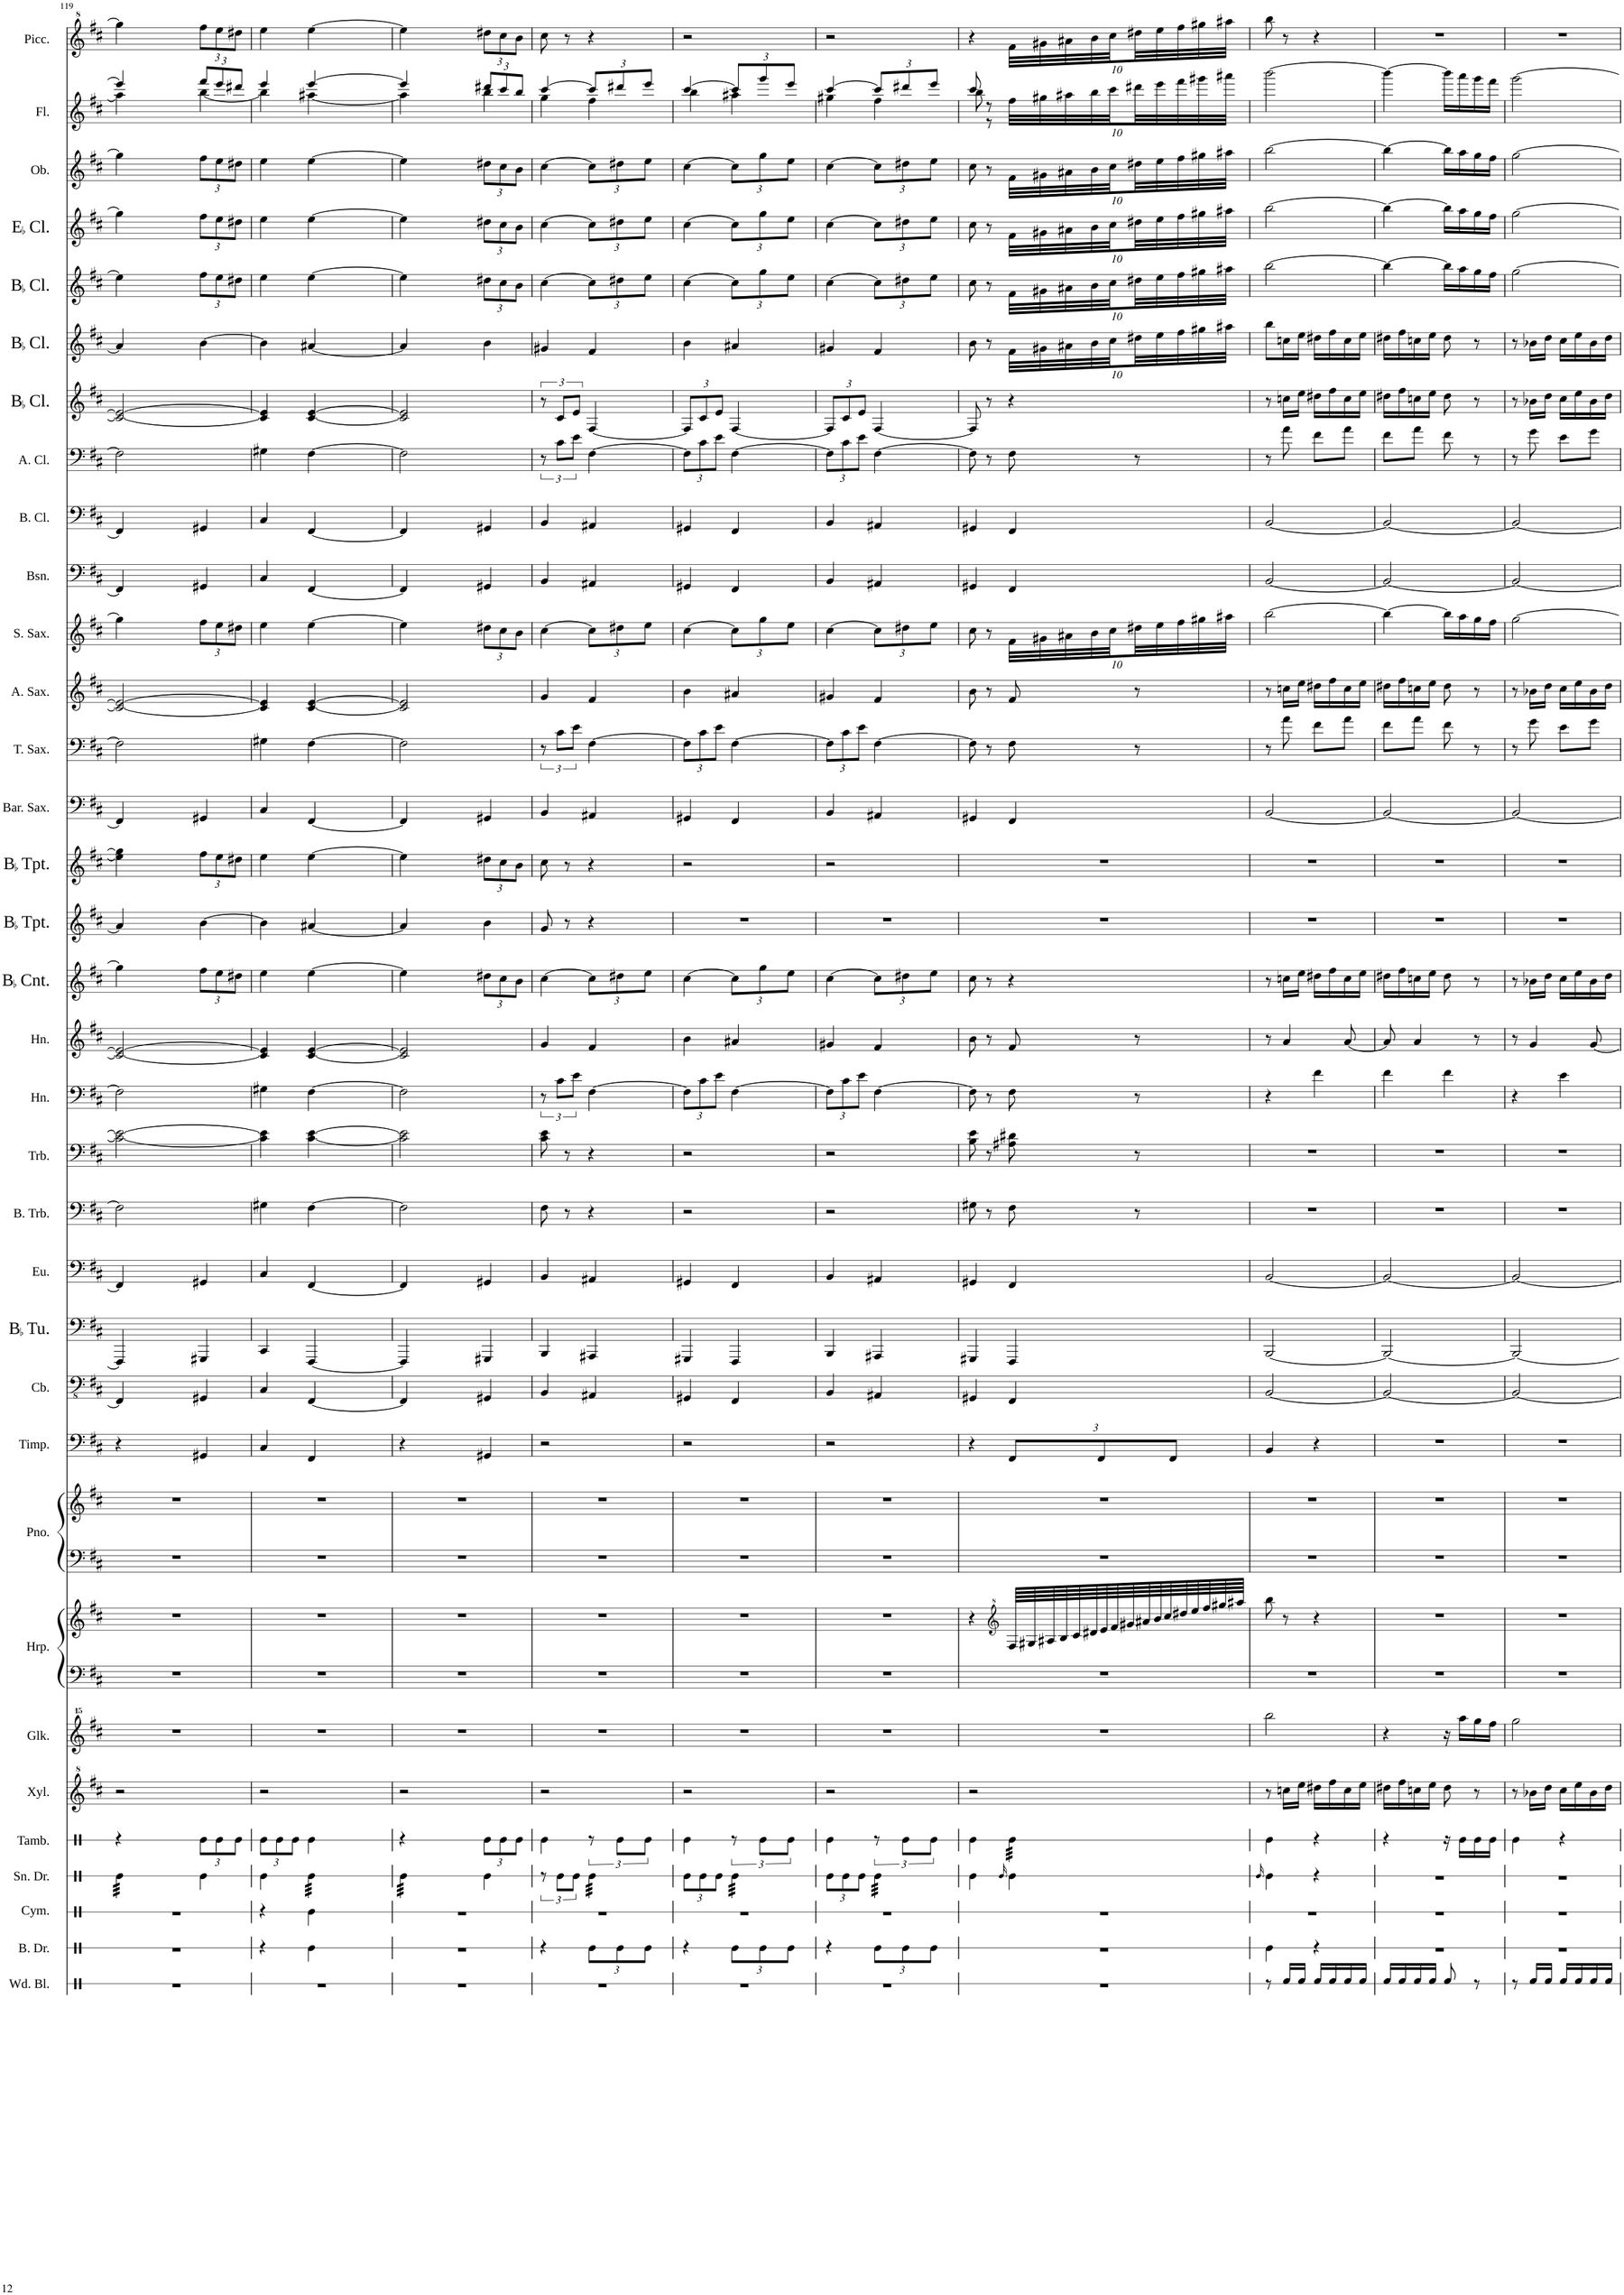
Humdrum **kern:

**kern	**kern	**kern	**kern	**kern	**kern	**kern	**kern	**kern	**kern	**kern	**kern	**kern	**kern	**kern	**kern	**kern	**kern	**kern	**kern	**kern	**kern	**kern	**kern	**kern	**kern	**kern	**kern	**kern	**kern	**kern	**kern	**kern	**kern	**kern	**kern
*part34	*part33	*part32	*part31	*part30	*part29	*part28	*part27	*part27	*part26	*part26	*part25	*part24	*part23	*part22	*part21	*part20	*part19	*part18	*part17	*part16	*part15	*part14	*part13	*part12	*part11	*part10	*part9	*part8	*part7	*part6	*part5	*part4	*part3	*part2	*part1
*staff36	*staff35	*staff34	*staff33	*staff32	*staff31	*staff30	*staff29	*staff28	*staff27	*staff26	*staff25	*staff24	*staff23	*staff22	*staff21	*staff20	*staff19	*staff18	*staff17	*staff16	*staff15	*staff14	*staff13	*staff12	*staff11	*staff10	*staff9	*staff8	*staff7	*staff6	*staff5	*staff4	*staff3	*staff2	*staff1
*I"Wood Blocks	*I"Bass Drum	*I"Cymbal	*I"Snare Drum	*I"Tambourine	*I"Xylophone	*I"Glockenspiel	*I"Harp	*	*I"Piano	*	*I"Timpani	*I"Double Bass	*I"BaccidentalFlat Tuba	*I"Euphonium	*I"Bass Trombone	*I"Trombone	*I"Horn	*I"Horn	*I"BaccidentalFlat Cornet	*I"BaccidentalFlat Trumpet	*I"BaccidentalFlat Trumpet	*I"Baritone Saxophone	*I"Tenor Saxophone	*I"Alto Saxophone	*I"Soprano Saxophone	*I"Bassoon	*I"Bass Clarinet	*I"Alto Clarinet	*I"BaccidentalFlat Clarinet	*I"BaccidentalFlat Clarinet	*I"BaccidentalFlat Clarinet	*I"EaccidentalFlat Clarinet	*I"Oboe	*I"Flute	*I"Piccolo
*I'Wd. Bl.	*I'B. Dr.	*I'Cym.	*I'Sn. Dr.	*I'Tamb.	*I'Xyl.	*I'Glk.	*I'Hrp.	*	*I'Pno.	*	*I'Timp.	*	*I'BaccidentalFlat Tu.	*I'Eu.	*I'B. Trb.	*I'Trb.	*I'Hn.	*I'Hn.	*I'BaccidentalFlat Cnt.	*I'BaccidentalFlat Tpt.	*I'BaccidentalFlat Tpt.	*I'Bar. Sax.	*I'T. Sax.	*I'A. Sax.	*I'S. Sax.	*I'Bsn.	*I'B. Cl.	*I'A. Cl.	*I'BaccidentalFlat Cl.	*I'BaccidentalFlat Cl.	*I'BaccidentalFlat Cl.	*I'EaccidentalFlat Cl.	*I'Ob.	*I'Fl.	*I'Picc.
!!LO:PB:g=z
*clefX	*clefX	*clefX	*clefX	*clefX	*clefG^2	*clefG^^2	*clefF4	*clefG2	*clefF4	*clefG2	*clefF4	*clefFv4	*clefF4	*clefF4	*clefF4	*clefF4	*clefF4	*clefG2	*clefG2	*clefG2	*clefG2	*clefF4	*clefF4	*clefG2	*clefG2	*clefF4	*clefF4	*clefF4	*clefG2	*clefG2	*clefG2	*clefG2	*clefG2	*clefG2	*clefG^2
*	*	*	*	*	*	*	*	*	*	*	*	*Trd7c12	*	*	*	*	*Trd4c7	*Trd4c7	*Trd1c2	*Trd1c2	*Trd1c2	*	*Trd8c14	*Trd5c9	*Trd5c9	*	*Trd8c14	*Trd1c2	*Trd1c2	*Trd1c2	*Trd1c2	*Trd-2c-3	*	*	*Trd-7c-12
*k[]	*k[]	*k[]	*k[]	*k[]	*k[f#c#]	*k[f#c#]	*k[f#c#]	*k[f#c#]	*k[f#c#]	*k[f#c#]	*k[f#c#]	*k[f#c#]	*k[f#c#]	*k[f#c#]	*k[f#c#]	*k[f#c#]	*k[f#c#]	*k[f#c#]	*k[f#c#]	*k[f#c#]	*k[f#c#]	*k[f#c#]	*k[f#c#]	*k[f#c#]	*k[f#c#]	*k[f#c#]	*k[f#c#]	*k[f#c#]	*k[f#c#]	*k[f#c#]	*k[f#c#]	*k[f#c#]	*k[f#c#]	*k[f#c#]	*k[f#c#]
*M2/4	*M2/4	*M2/4	*M2/4	*M2/4	*M2/4	*M2/4	*M2/4	*M2/4	*M2/4	*M2/4	*M2/4	*M2/4	*M2/4	*M2/4	*M2/4	*M2/4	*M2/4	*M2/4	*M2/4	*M2/4	*M2/4	*M2/4	*M2/4	*M2/4	*M2/4	*M2/4	*M2/4	*M2/4	*M2/4	*M2/4	*M2/4	*M2/4	*M2/4	*M2/4	*M2/4
=119	=119	=119	=119	=119	=119	=119	=119	=119	=119	=119	=119	=119	=119	=119	=119	=119	=119	=119	=119	=119	=119	=119	=119	=119	=119	=119	=119	=119	=119	=119	=119	=119	=119	=119	=119
*	*	*	*^	*	*	*	*	*	*	*	*	*	*	*	*	*	*	*	*	*	*	*	*	*	*	*	*	*	*	*	*	*	*	*	*
*	*	*	*	*Xbrackettup	*	*	*	*	*	*	*	*	*	*	*	*	*	*	*	*	*	*	*	*	*	*	*	*	*	*	*	*	*	*	*	*
*	*	*	*	*	*	*	*	*	*	*	*	*	*	*	*	*	*	*	*	*	*	*	*	*	*	*	*	*	*	*	*	*	*	*	*^	*
*	*	*	*tremolo	*	*	*	*	*	*	*	*	*	*	*	*	*	*	*	*	*	*	*	*	*	*	*	*	*	*	*	*	*	*	*	*	*	*
2r	2r	2r	32Re\LLL	24ReLL	4r	2r	2r	2r	2r	2r	2r	4r	4FFF#/]	4FFF#/]	4FF#/]	2F#\]	2c#\_ 2e\_	2F#\]	2c#/_ 2e/_	4gg#\]	4a#/]	4ee\] 4gg#\]	4FF#/]	2F#\]	2c#/_ 2e/_	4gg#\]	4FF#/]	4FF#/]	2F#\]	2c#/_ 2e/_	4a#/]	4ee\]	4gg#\]	4gg#\]	4eee/]	4aa#\]	4ggg#\]
.	.	.	32Re\	.	.	.	.	.	.	.	.	.	.	.	.	.	.	.	.	.	.	.	.	.	.	.	.	.	.	.	.	.	.	.	.	.	.
.	.	.	.	24Re	.	.	.	.	.	.	.	.	.	.	.	.	.	.	.	.	.	.	.	.	.	.	.	.	.	.	.	.	.	.	.	.	.
.	.	.	32Re\	.	.	.	.	.	.	.	.	.	.	.	.	.	.	.	.	.	.	.	.	.	.	.	.	.	.	.	.	.	.	.	.	.	.
.	.	.	.	24Re	.	.	.	.	.	.	.	.	.	.	.	.	.	.	.	.	.	.	.	.	.	.	.	.	.	.	.	.	.	.	.	.	.
.	.	.	32Re\	.	.	.	.	.	.	.	.	.	.	.	.	.	.	.	.	.	.	.	.	.	.	.	.	.	.	.	.	.	.	.	.	.	.
.	.	.	32Re\	24Re	.	.	.	.	.	.	.	.	.	.	.	.	.	.	.	.	.	.	.	.	.	.	.	.	.	.	.	.	.	.	.	.	.
.	.	.	32Re\	.	.	.	.	.	.	.	.	.	.	.	.	.	.	.	.	.	.	.	.	.	.	.	.	.	.	.	.	.	.	.	.	.	.
.	.	.	.	24Re	.	.	.	.	.	.	.	.	.	.	.	.	.	.	.	.	.	.	.	.	.	.	.	.	.	.	.	.	.	.	.	.	.
.	.	.	32Re\	.	.	.	.	.	.	.	.	.	.	.	.	.	.	.	.	.	.	.	.	.	.	.	.	.	.	.	.	.	.	.	.	.	.
.	.	.	.	24ReJJ	.	.	.	.	.	.	.	.	.	.	.	.	.	.	.	.	.	.	.	.	.	.	.	.	.	.	.	.	.	.	.	.	.
.	.	.	32Re\JJJ	.	.	.	.	.	.	.	.	.	.	.	.	.	.	.	.	.	.	.	.	.	.	.	.	.	.	.	.	.	.	.	.	.	.
*	*	*	*Xtremolo	*	*	*	*	*	*	*	*	*	*	*	*	*	*	*	*	*	*	*	*	*	*	*	*	*	*	*	*	*	*	*	*	*	*
*	*	*	*	*	*Xbrackettup	*	*	*	*	*	*	*	*	*	*	*	*	*	*	*Xbrackettup	*	*Xbrackettup	*	*	*	*Xbrackettup	*	*	*	*	*	*Xbrackettup	*Xbrackettup	*Xbrackettup	*Xbrackettup	*	*Xbrackettup
.	.	.	4Re\	4ryy	12Re\L	.	.	.	.	.	.	4GG#X/	4GGG#X/	4GGG#X/	4GG#X/	.	.	.	.	12ff#\L	[4b\	12ff#\L	4GG#X/	.	.	12ff#\L	4GG#X/	4GG#X/	.	.	[4b\	12ff#\L	12ff#\L	12ff#\L	12fff#/L	[4bb\	12fff#\L
.	.	.	.	.	12Re\	.	.	.	.	.	.	.	.	.	.	.	.	.	.	12ee\	.	12ee\	.	.	.	12ee\	.	.	.	.	.	12ee\	12ee\	12ee\	12eee/	.	12eee\
.	.	.	.	.	12Re\J	.	.	.	.	.	.	.	.	.	.	.	.	.	.	12dd#X\J	.	12dd#X\J	.	.	.	12dd#X\J	.	.	.	.	.	12dd#X\J	12dd#X\J	12dd#X\J	12ddd#X/J	.	12ddd#X\J
=120	=120	=120	=120	=120	=120	=120	=120	=120	=120	=120	=120	=120	=120	=120	=120	=120	=120	=120	=120	=120	=120	=120	=120	=120	=120	=120	=120	=120	=120	=120	=120	=120	=120	=120	=120	=120	=120
2r	4r	4r	4Re\	4ryy	12Re\L	2r	2r	2r	2r	2r	2r	4C#/	4CC#/	4CC#/	4C#/	4G#X\	4c#\] 4e\]	4G#X\	4c#/] 4e/]	4ee\	4b\]	4ee\	4C#/	4G#X\	4c#/] 4e/]	4ee\	4C#/	4C#/	4G#X\	4c#/] 4e/]	4b\]	4ee\	4ee\	4ee\	4eee/	4bb\]	4eee\
.	.	.	.	.	12Re\	.	.	.	.	.	.	.	.	.	.	.	.	.	.	.	.	.	.	.	.	.	.	.	.	.	.	.	.	.	.	.	.
.	.	.	.	.	12Re\J	.	.	.	.	.	.	.	.	.	.	.	.	.	.	.	.	.	.	.	.	.	.	.	.	.	.	.	.	.	.	.	.
*	*	*	*tremolo	*	*	*	*	*	*	*	*	*	*	*	*	*	*	*	*	*	*	*	*	*	*	*	*	*	*	*	*	*	*	*	*	*	*
.	4Re\	4Re\	32Re\LLL	24ReLL	4Re\	.	.	.	.	.	.	4FF#/	[4FFF#/	[4FFF#/	[4FF#/	[4F#\	[4c#\ [4e\	[4F#\	[4c#/ [4e/	[4ee\	[4a#X/	[4ee\	[4FF#/	[4F#\	[4c#/ [4e/	[4ee\	[4FF#/	[4FF#/	[4F#\	[4c#/ [4e/	[4a#X/	[4ee\	[4ee\	[4ee\	[4eee/	[4aa#X\	[4eee\
.	.	.	32Re\	.	.	.	.	.	.	.	.	.	.	.	.	.	.	.	.	.	.	.	.	.	.	.	.	.	.	.	.	.	.	.	.	.	.
.	.	.	.	24Re	.	.	.	.	.	.	.	.	.	.	.	.	.	.	.	.	.	.	.	.	.	.	.	.	.	.	.	.	.	.	.	.	.
.	.	.	32Re\	.	.	.	.	.	.	.	.	.	.	.	.	.	.	.	.	.	.	.	.	.	.	.	.	.	.	.	.	.	.	.	.	.	.
.	.	.	.	24Re	.	.	.	.	.	.	.	.	.	.	.	.	.	.	.	.	.	.	.	.	.	.	.	.	.	.	.	.	.	.	.	.	.
.	.	.	32Re\	.	.	.	.	.	.	.	.	.	.	.	.	.	.	.	.	.	.	.	.	.	.	.	.	.	.	.	.	.	.	.	.	.	.
.	.	.	32Re\	24Re	.	.	.	.	.	.	.	.	.	.	.	.	.	.	.	.	.	.	.	.	.	.	.	.	.	.	.	.	.	.	.	.	.
.	.	.	32Re\	.	.	.	.	.	.	.	.	.	.	.	.	.	.	.	.	.	.	.	.	.	.	.	.	.	.	.	.	.	.	.	.	.	.
.	.	.	.	24Re	.	.	.	.	.	.	.	.	.	.	.	.	.	.	.	.	.	.	.	.	.	.	.	.	.	.	.	.	.	.	.	.	.
.	.	.	32Re\	.	.	.	.	.	.	.	.	.	.	.	.	.	.	.	.	.	.	.	.	.	.	.	.	.	.	.	.	.	.	.	.	.	.
.	.	.	.	24ReJJ	.	.	.	.	.	.	.	.	.	.	.	.	.	.	.	.	.	.	.	.	.	.	.	.	.	.	.	.	.	.	.	.	.
.	.	.	32Re\JJJ	.	.	.	.	.	.	.	.	.	.	.	.	.	.	.	.	.	.	.	.	.	.	.	.	.	.	.	.	.	.	.	.	.	.
=121	=121	=121	=121	=121	=121	=121	=121	=121	=121	=121	=121	=121	=121	=121	=121	=121	=121	=121	=121	=121	=121	=121	=121	=121	=121	=121	=121	=121	=121	=121	=121	=121	=121	=121	=121	=121	=121
2r	2r	2r	32Re\LLL	24ReLL	4r	2r	2r	2r	2r	2r	2r	4r	4FFF#/]	4FFF#/]	4FF#/]	2F#\]	2c#\] 2e\]	2F#\]	2c#/] 2e/]	4ee\]	4a#/]	4ee\]	4FF#/]	2F#\]	2c#/] 2e/]	4ee\]	4FF#/]	4FF#/]	2F#\]	2c#/] 2e/]	4a#/]	4ee\]	4ee\]	4ee\]	4eee/]	4aa#\]	4eee\]
.	.	.	32Re\	.	.	.	.	.	.	.	.	.	.	.	.	.	.	.	.	.	.	.	.	.	.	.	.	.	.	.	.	.	.	.	.	.	.
.	.	.	.	24Re	.	.	.	.	.	.	.	.	.	.	.	.	.	.	.	.	.	.	.	.	.	.	.	.	.	.	.	.	.	.	.	.	.
.	.	.	32Re\	.	.	.	.	.	.	.	.	.	.	.	.	.	.	.	.	.	.	.	.	.	.	.	.	.	.	.	.	.	.	.	.	.	.
.	.	.	.	24Re	.	.	.	.	.	.	.	.	.	.	.	.	.	.	.	.	.	.	.	.	.	.	.	.	.	.	.	.	.	.	.	.	.
.	.	.	32Re\	.	.	.	.	.	.	.	.	.	.	.	.	.	.	.	.	.	.	.	.	.	.	.	.	.	.	.	.	.	.	.	.	.	.
.	.	.	32Re\	24Re	.	.	.	.	.	.	.	.	.	.	.	.	.	.	.	.	.	.	.	.	.	.	.	.	.	.	.	.	.	.	.	.	.
.	.	.	32Re\	.	.	.	.	.	.	.	.	.	.	.	.	.	.	.	.	.	.	.	.	.	.	.	.	.	.	.	.	.	.	.	.	.	.
.	.	.	.	24Re	.	.	.	.	.	.	.	.	.	.	.	.	.	.	.	.	.	.	.	.	.	.	.	.	.	.	.	.	.	.	.	.	.
.	.	.	32Re\	.	.	.	.	.	.	.	.	.	.	.	.	.	.	.	.	.	.	.	.	.	.	.	.	.	.	.	.	.	.	.	.	.	.
.	.	.	.	24ReJJ	.	.	.	.	.	.	.	.	.	.	.	.	.	.	.	.	.	.	.	.	.	.	.	.	.	.	.	.	.	.	.	.	.
.	.	.	32Re\JJJ	.	.	.	.	.	.	.	.	.	.	.	.	.	.	.	.	.	.	.	.	.	.	.	.	.	.	.	.	.	.	.	.	.	.
*	*	*	*Xtremolo	*	*	*	*	*	*	*	*	*	*	*	*	*	*	*	*	*	*	*	*	*	*	*	*	*	*	*	*	*	*	*	*	*	*
.	.	.	4Re\	4ryy	12Re\L	.	.	.	.	.	.	4GG#X/	4GGG#X/	4GGG#X/	4GG#X/	.	.	.	.	12dd#X\L	4b\	12dd#X\L	4GG#X/	.	.	12dd#X\L	4GG#X/	4GG#X/	.	.	4b\	12dd#X\L	12dd#X\L	12dd#X\L	12ddd#X/L	4bb\	12ddd#X\L
.	.	.	.	.	12Re\	.	.	.	.	.	.	.	.	.	.	.	.	.	.	12cc#\	.	12cc#\	.	.	.	12cc#\	.	.	.	.	.	12cc#\	12cc#\	12cc#\	12ccc#/	.	12ccc#\
.	.	.	.	.	12Re\J	.	.	.	.	.	.	.	.	.	.	.	.	.	.	12b\J	.	12b\J	.	.	.	12b\J	.	.	.	.	.	12b\J	12b\J	12b\J	12bb/J	.	12bb\J
=122	=122	=122	=122	=122	=122	=122	=122	=122	=122	=122	=122	=122	=122	=122	=122	=122	=122	=122	=122	=122	=122	=122	=122	=122	=122	=122	=122	=122	=122	=122	=122	=122	=122	=122	=122	=122	=122
*	*	*	*brackettup	*	*	*	*	*	*	*	*	*	*	*	*	*	*	*	*	*	*	*	*	*	*	*	*	*	*	*	*	*	*	*	*	*	*
2r	4r	2r	12r	4ryy	4Re\	2r	2r	2r	2r	2r	2r	2r	4BBB/	4BBB/	4BB/	8F#\	8c#\ 8e\	12r	4g/	[4cc#\	8g/	8cc#\	4BB/	12r	4g/	[4cc#\	4BB/	4BB/	12r	12r	4g#X/	[4cc#\	[4cc#\	[4cc#\	[4ccc#/	4gg\	8ccc#\
.	.	.	12Re\L	.	.	.	.	.	.	.	.	.	.	.	.	.	.	12c#\L	.	.	.	.	.	12c#\L	.	.	.	.	12c#\L	12c#/L	.	.	.	.	.	.	.
.	.	.	.	.	.	.	.	.	.	.	.	.	.	.	.	8r	8r	.	.	.	8r	8r	.	.	.	.	.	.	.	.	.	.	.	.	.	.	8r
.	.	.	12Re\J	.	.	.	.	.	.	.	.	.	.	.	.	.	.	12e\J	.	.	.	.	.	12e\J	.	.	.	.	12e\J	12e/J	.	.	.	.	.	.	.
*	*Xbrackettup	*	*	*Xbrackettup	*brackettup	*	*	*	*	*	*	*	*	*	*	*	*	*	*	*	*	*	*	*	*	*	*	*	*	*	*	*	*	*	*	*	*
*	*	*	*tremolo	*	*	*	*	*	*	*	*	*	*	*	*	*	*	*	*	*	*	*	*	*	*	*	*	*	*	*	*	*	*	*	*	*	*
.	12Re\L	.	32Re\LLL	24ReLL	12r	.	.	.	.	.	.	.	4AAA#X/	4AAA#X/	4AA#X/	4r	4r	[4F#\	4f#/	12cc#\L]	4r	4r	4AA#X/	[4F#\	4f#/	12cc#\L]	4AA#X/	4AA#X/	[4F#\	[4F#/	4f#/	12cc#\L]	12cc#\L]	12cc#\L]	12ccc#/L]	4ff#\	4r
.	.	.	32Re\	.	.	.	.	.	.	.	.	.	.	.	.	.	.	.	.	.	.	.	.	.	.	.	.	.	.	.	.	.	.	.	.	.	.
.	.	.	.	24Re	.	.	.	.	.	.	.	.	.	.	.	.	.	.	.	.	.	.	.	.	.	.	.	.	.	.	.	.	.	.	.	.	.
.	.	.	32Re\	.	.	.	.	.	.	.	.	.	.	.	.	.	.	.	.	.	.	.	.	.	.	.	.	.	.	.	.	.	.	.	.	.	.
.	12Re\	.	.	24Re	12Re\L	.	.	.	.	.	.	.	.	.	.	.	.	.	.	12dd#X\	.	.	.	.	.	12dd#X\	.	.	.	.	.	12dd#X\	12dd#X\	12dd#X\	12ddd#X/	.	.
.	.	.	32Re\	.	.	.	.	.	.	.	.	.	.	.	.	.	.	.	.	.	.	.	.	.	.	.	.	.	.	.	.	.	.	.	.	.	.
.	.	.	32Re\	24Re	.	.	.	.	.	.	.	.	.	.	.	.	.	.	.	.	.	.	.	.	.	.	.	.	.	.	.	.	.	.	.	.	.
.	.	.	32Re\	.	.	.	.	.	.	.	.	.	.	.	.	.	.	.	.	.	.	.	.	.	.	.	.	.	.	.	.	.	.	.	.	.	.
.	12Re\J	.	.	24Re	12Re\J	.	.	.	.	.	.	.	.	.	.	.	.	.	.	12ee\J	.	.	.	.	.	12ee\J	.	.	.	.	.	12ee\J	12ee\J	12ee\J	12eee/J	.	.
.	.	.	32Re\	.	.	.	.	.	.	.	.	.	.	.	.	.	.	.	.	.	.	.	.	.	.	.	.	.	.	.	.	.	.	.	.	.	.
.	.	.	.	24ReJJ	.	.	.	.	.	.	.	.	.	.	.	.	.	.	.	.	.	.	.	.	.	.	.	.	.	.	.	.	.	.	.	.	.
.	.	.	32Re\JJJ	.	.	.	.	.	.	.	.	.	.	.	.	.	.	.	.	.	.	.	.	.	.	.	.	.	.	.	.	.	.	.	.	.	.
*	*	*	*Xtremolo	*	*	*	*	*	*	*	*	*	*	*	*	*	*	*	*	*	*	*	*	*	*	*	*	*	*	*	*	*	*	*	*	*	*
=123	=123	=123	=123	=123	=123	=123	=123	=123	=123	=123	=123	=123	=123	=123	=123	=123	=123	=123	=123	=123	=123	=123	=123	=123	=123	=123	=123	=123	=123	=123	=123	=123	=123	=123	=123	=123	=123
*	*	*	*	*	*	*	*	*	*	*	*	*	*	*	*	*	*	*Xbrackettup	*	*	*	*	*	*Xbrackettup	*	*	*	*	*Xbrackettup	*Xbrackettup	*	*	*	*	*	*	*
2r	4r	2r	12Re\L	4ryy	4Re\	2r	2r	2r	2r	2r	2r	2r	4GGG#X/	4GGG#X/	4GG#X/	2r	2r	12F#\L]	4b\	[4cc#\	2r	2r	4GG#X/	12F#\L]	4b\	[4cc#\	4GG#X/	4GG#X/	12F#\L]	12F#/L]	4b\	[4cc#\	[4cc#\	[4cc#\	[4ccc#/	4bb\	2r
.	.	.	12Re\	.	.	.	.	.	.	.	.	.	.	.	.	.	.	12c#\	.	.	.	.	.	12c#\	.	.	.	.	12c#\	12c#/	.	.	.	.	.	.	.
.	.	.	12Re\J	.	.	.	.	.	.	.	.	.	.	.	.	.	.	12e\J	.	.	.	.	.	12e\J	.	.	.	.	12e\J	12e/J	.	.	.	.	.	.	.
*	*	*	*tremolo	*	*	*	*	*	*	*	*	*	*	*	*	*	*	*	*	*	*	*	*	*	*	*	*	*	*	*	*	*	*	*	*	*	*
.	12Re\L	.	32Re\LLL	24ReLL	12r	.	.	.	.	.	.	.	4FFF#/	4FFF#/	4FF#/	.	.	[4F#\	4a#X/	12cc#\L]	.	.	4FF#/	[4F#\	4a#X/	12cc#\L]	4FF#/	4FF#/	[4F#\	[4F#/	4a#X/	12cc#\L]	12cc#\L]	12cc#\L]	12ccc#/L]	4aa#X\	.
.	.	.	32Re\	.	.	.	.	.	.	.	.	.	.	.	.	.	.	.	.	.	.	.	.	.	.	.	.	.	.	.	.	.	.	.	.	.	.
.	.	.	.	24Re	.	.	.	.	.	.	.	.	.	.	.	.	.	.	.	.	.	.	.	.	.	.	.	.	.	.	.	.	.	.	.	.	.
.	.	.	32Re\	.	.	.	.	.	.	.	.	.	.	.	.	.	.	.	.	.	.	.	.	.	.	.	.	.	.	.	.	.	.	.	.	.	.
.	12Re\	.	.	24Re	12Re\L	.	.	.	.	.	.	.	.	.	.	.	.	.	.	12gg\	.	.	.	.	.	12gg\	.	.	.	.	.	12gg\	12gg\	12gg\	12ggg/	.	.
.	.	.	32Re\	.	.	.	.	.	.	.	.	.	.	.	.	.	.	.	.	.	.	.	.	.	.	.	.	.	.	.	.	.	.	.	.	.	.
.	.	.	32Re\	24Re	.	.	.	.	.	.	.	.	.	.	.	.	.	.	.	.	.	.	.	.	.	.	.	.	.	.	.	.	.	.	.	.	.
.	.	.	32Re\	.	.	.	.	.	.	.	.	.	.	.	.	.	.	.	.	.	.	.	.	.	.	.	.	.	.	.	.	.	.	.	.	.	.
.	12Re\J	.	.	24Re	12Re\J	.	.	.	.	.	.	.	.	.	.	.	.	.	.	12ee\J	.	.	.	.	.	12ee\J	.	.	.	.	.	12ee\J	12ee\J	12ee\J	12eee/J	.	.
.	.	.	32Re\	.	.	.	.	.	.	.	.	.	.	.	.	.	.	.	.	.	.	.	.	.	.	.	.	.	.	.	.	.	.	.	.	.	.
.	.	.	.	24ReJJ	.	.	.	.	.	.	.	.	.	.	.	.	.	.	.	.	.	.	.	.	.	.	.	.	.	.	.	.	.	.	.	.	.
.	.	.	32Re\JJJ	.	.	.	.	.	.	.	.	.	.	.	.	.	.	.	.	.	.	.	.	.	.	.	.	.	.	.	.	.	.	.	.	.	.
*	*	*	*Xtremolo	*	*	*	*	*	*	*	*	*	*	*	*	*	*	*	*	*	*	*	*	*	*	*	*	*	*	*	*	*	*	*	*	*	*
=124	=124	=124	=124	=124	=124	=124	=124	=124	=124	=124	=124	=124	=124	=124	=124	=124	=124	=124	=124	=124	=124	=124	=124	=124	=124	=124	=124	=124	=124	=124	=124	=124	=124	=124	=124	=124	=124
2r	4r	2r	12Re\L	4ryy	4Re\	2r	2r	2r	2r	2r	2r	2r	4BBB/	4BBB/	4BB/	2r	2r	12F#\L]	4g#X/	[4cc#\	2r	2r	4BB/	12F#\L]	4g#X/	[4cc#\	4BB/	4BB/	12F#\L]	12F#/L]	4g#X/	[4cc#\	[4cc#\	[4cc#\	[4ccc#/	4gg#X\	2r
.	.	.	12Re\	.	.	.	.	.	.	.	.	.	.	.	.	.	.	12c#\	.	.	.	.	.	12c#\	.	.	.	.	12c#\	12c#/	.	.	.	.	.	.	.
.	.	.	12Re\J	.	.	.	.	.	.	.	.	.	.	.	.	.	.	12e\J	.	.	.	.	.	12e\J	.	.	.	.	12e\J	12e/J	.	.	.	.	.	.	.
*	*	*	*tremolo	*	*	*	*	*	*	*	*	*	*	*	*	*	*	*	*	*	*	*	*	*	*	*	*	*	*	*	*	*	*	*	*	*	*
.	12Re\L	.	32Re\LLL	24ReLL	12r	.	.	.	.	.	.	.	4AAA#X/	4AAA#X/	4AA#X/	.	.	[4F#\	4f#/	12cc#\L]	.	.	4AA#X/	[4F#\	4f#/	12cc#\L]	4AA#X/	4AA#X/	[4F#\	[4F#/	4f#/	12cc#\L]	12cc#\L]	12cc#\L]	12ccc#/L]	4ff#\	.
.	.	.	32Re\	.	.	.	.	.	.	.	.	.	.	.	.	.	.	.	.	.	.	.	.	.	.	.	.	.	.	.	.	.	.	.	.	.	.
.	.	.	.	24Re	.	.	.	.	.	.	.	.	.	.	.	.	.	.	.	.	.	.	.	.	.	.	.	.	.	.	.	.	.	.	.	.	.
.	.	.	32Re\	.	.	.	.	.	.	.	.	.	.	.	.	.	.	.	.	.	.	.	.	.	.	.	.	.	.	.	.	.	.	.	.	.	.
.	12Re\	.	.	24Re	12Re\L	.	.	.	.	.	.	.	.	.	.	.	.	.	.	12dd#X\	.	.	.	.	.	12dd#X\	.	.	.	.	.	12dd#X\	12dd#X\	12dd#X\	12ddd#X/	.	.
.	.	.	32Re\	.	.	.	.	.	.	.	.	.	.	.	.	.	.	.	.	.	.	.	.	.	.	.	.	.	.	.	.	.	.	.	.	.	.
.	.	.	32Re\	24Re	.	.	.	.	.	.	.	.	.	.	.	.	.	.	.	.	.	.	.	.	.	.	.	.	.	.	.	.	.	.	.	.	.
.	.	.	32Re\	.	.	.	.	.	.	.	.	.	.	.	.	.	.	.	.	.	.	.	.	.	.	.	.	.	.	.	.	.	.	.	.	.	.
.	12Re\J	.	.	24Re	12Re\J	.	.	.	.	.	.	.	.	.	.	.	.	.	.	12ee\J	.	.	.	.	.	12ee\J	.	.	.	.	.	12ee\J	12ee\J	12ee\J	12eee/J	.	.
.	.	.	32Re\	.	.	.	.	.	.	.	.	.	.	.	.	.	.	.	.	.	.	.	.	.	.	.	.	.	.	.	.	.	.	.	.	.	.
.	.	.	.	24ReJJ	.	.	.	.	.	.	.	.	.	.	.	.	.	.	.	.	.	.	.	.	.	.	.	.	.	.	.	.	.	.	.	.	.
.	.	.	32Re\JJJ	.	.	.	.	.	.	.	.	.	.	.	.	.	.	.	.	.	.	.	.	.	.	.	.	.	.	.	.	.	.	.	.	.	.
*	*	*	*Xtremolo	*	*	*	*	*	*	*	*	*	*	*	*	*	*	*	*	*	*	*	*	*	*	*	*	*	*	*	*	*	*	*	*	*	*
*	*	*	*v	*v	*	*	*	*	*	*	*	*	*	*	*	*	*	*	*	*	*	*	*	*	*	*	*	*	*	*	*	*	*	*	*	*	*
=125	=125	=125	=125	=125	=125	=125	=125	=125	=125	=125	=125	=125	=125	=125	=125	=125	=125	=125	=125	=125	=125	=125	=125	=125	=125	=125	=125	=125	=125	=125	=125	=125	=125	=125	=125	=125
*	*	*	*	*^	*	*	*	*	*	*	*	*	*	*	*	*	*	*	*	*	*	*	*	*	*	*	*	*	*	*	*	*	*	*	*	*
2r	2r	2r	4Re\	4Re\	4ryy	2r	2r	2r	4r	2r	2r	4r	4GGG#X/	4GGG#X/	4GG#X/	8G#X\	8B\ 8e\	8F#\]	8b\	8cc#\	2r	2r	4GG#X/	8F#\]	8b\	8cc#\	4GG#X/	4GG#X/	8F#\]	8F#/]	8b\	8cc#\	8cc#\	8cc#\	8ccc#/	8bb\	4r
.	.	.	.	.	.	.	.	.	.	.	.	.	.	.	.	8r	8r	8r	8r	8r	.	.	.	8r	8r	8r	.	.	8r	8r	8r	8r	8r	8r	8r	8r	.
.	.	.	16qRe/	.	.	.	.	.	.	.	.	.	.	.	.	.	.	.	.	.	.	.	.	.	.	.	.	.	.	.	.	.	.	.	.	.	.
*	*	*	*	*	*	*	*	*	*clefG^2	*	*	*	*	*	*	*	*	*	*	*	*	*	*	*	*	*	*	*	*	*	*	*	*	*	*	*	*
*	*	*	*	*	*	*	*	*	*Xtuplet	*	*	*Xbrackettup	*	*	*	*	*	*	*	*	*	*	*	*	*	*	*	*	*	*	*Xbrackettup	*	*	*	*	*	*
*	*	*	*	*tremolo	*	*	*	*	*	*	*	*	*	*	*	*	*	*	*	*	*	*	*	*	*	*	*	*	*	*	*	*	*	*	*	*	*
.	.	.	4Re\	32Re\LLL	32ReLLL	.	.	.	68f#/LLLL	.	.	12FF#/L	4FFF#/	4FFF#/	4FF#/	8F#\	8A#X\ 8d#X\	8F#\	8f#/	4r	.	.	4FF#/	8F#\	8f#/	40f#\LLL	4FF#/	4FF#/	8F#\	4r	40f#\LLL	40f#\LLL	40f#\LLL	40f#\LLL	40ff#\LLL	4ryy	40ff#\LLL
.	.	.	.	.	.	.	.	.	68g#X/	.	.	.	.	.	.	.	.	.	.	.	.	.	.	.	.	.	.	.	.	.	.	.	.	.	.	.	.
.	.	.	.	.	.	.	.	.	.	.	.	.	.	.	.	.	.	.	.	.	.	.	.	.	.	40g#X\	.	.	.	.	40g#X\	40g#X\	40g#X\	40g#X\	40gg#X\	.	40gg#X\
.	.	.	.	.	.	.	.	.	68a#X/	.	.	.	.	.	.	.	.	.	.	.	.	.	.	.	.	.	.	.	.	.	.	.	.	.	.	.	.
.	.	.	.	32Re\	32Re	.	.	.	.	.	.	.	.	.	.	.	.	.	.	.	.	.	.	.	.	.	.	.	.	.	.	.	.	.	.	.	.
.	.	.	.	.	.	.	.	.	68b/	.	.	.	.	.	.	.	.	.	.	.	.	.	.	.	.	.	.	.	.	.	.	.	.	.	.	.	.
.	.	.	.	.	.	.	.	.	.	.	.	.	.	.	.	.	.	.	.	.	.	.	.	.	.	40a#X\	.	.	.	.	40a#X\	40a#X\	40a#X\	40a#X\	40aa#X\	.	40aa#X\
.	.	.	.	.	.	.	.	.	68cc#/	.	.	.	.	.	.	.	.	.	.	.	.	.	.	.	.	.	.	.	.	.	.	.	.	.	.	.	.
.	.	.	.	32Re\	32Re	.	.	.	.	.	.	.	.	.	.	.	.	.	.	.	.	.	.	.	.	.	.	.	.	.	.	.	.	.	.	.	.
.	.	.	.	.	.	.	.	.	68dd#X/	.	.	.	.	.	.	.	.	.	.	.	.	.	.	.	.	.	.	.	.	.	.	.	.	.	.	.	.
.	.	.	.	.	.	.	.	.	.	.	.	.	.	.	.	.	.	.	.	.	.	.	.	.	.	40b\	.	.	.	.	40b\	40b\	40b\	40b\	40bb\	.	40bb\
.	.	.	.	.	.	.	.	.	.	.	.	12FF#/	.	.	.	.	.	.	.	.	.	.	.	.	.	.	.	.	.	.	.	.	.	.	.	.	.
.	.	.	.	.	.	.	.	.	68ee/	.	.	.	.	.	.	.	.	.	.	.	.	.	.	.	.	.	.	.	.	.	.	.	.	.	.	.	.
.	.	.	.	32Re\	32Re	.	.	.	.	.	.	.	.	.	.	.	.	.	.	.	.	.	.	.	.	.	.	.	.	.	.	.	.	.	.	.	.
.	.	.	.	.	.	.	.	.	.	.	.	.	.	.	.	.	.	.	.	.	.	.	.	.	.	40cc#\	.	.	.	.	40cc#\	40cc#\	40cc#\	40cc#\	40ccc#\	.	40ccc#\
.	.	.	.	.	.	.	.	.	68ff#/	.	.	.	.	.	.	.	.	.	.	.	.	.	.	.	.	.	.	.	.	.	.	.	.	.	.	.	.
.	.	.	.	.	.	.	.	.	68gg#X/	.	.	.	.	.	.	.	.	.	.	.	.	.	.	.	.	.	.	.	.	.	.	.	.	.	.	.	.
.	.	.	.	32Re\	32Re	.	.	.	.	.	.	.	.	.	.	8r	8r	8r	8r	.	.	.	.	8r	8r	40dd#X\	.	.	8r	.	40dd#X\	40dd#X\	40dd#X\	40dd#X\	40ddd#X\	.	40ddd#X\
.	.	.	.	.	.	.	.	.	68aa#X/	.	.	.	.	.	.	.	.	.	.	.	.	.	.	.	.	.	.	.	.	.	.	.	.	.	.	.	.
.	.	.	.	.	.	.	.	.	68bb/	.	.	.	.	.	.	.	.	.	.	.	.	.	.	.	.	.	.	.	.	.	.	.	.	.	.	.	.
.	.	.	.	.	.	.	.	.	.	.	.	.	.	.	.	.	.	.	.	.	.	.	.	.	.	40ee\	.	.	.	.	40ee\	40ee\	40ee\	40ee\	40eee\	.	40eee\
.	.	.	.	32Re\	32Re	.	.	.	.	.	.	.	.	.	.	.	.	.	.	.	.	.	.	.	.	.	.	.	.	.	.	.	.	.	.	.	.
.	.	.	.	.	.	.	.	.	68ccc#/	.	.	.	.	.	.	.	.	.	.	.	.	.	.	.	.	.	.	.	.	.	.	.	.	.	.	.	.
.	.	.	.	.	.	.	.	.	.	.	.	12FF#/J	.	.	.	.	.	.	.	.	.	.	.	.	.	.	.	.	.	.	.	.	.	.	.	.	.
.	.	.	.	.	.	.	.	.	.	.	.	.	.	.	.	.	.	.	.	.	.	.	.	.	.	40ff#\	.	.	.	.	40ff#\	40ff#\	40ff#\	40ff#\	40fff#\	.	40fff#\
.	.	.	.	.	.	.	.	.	68ddd#X/	.	.	.	.	.	.	.	.	.	.	.	.	.	.	.	.	.	.	.	.	.	.	.	.	.	.	.	.
.	.	.	.	32Re\	32Re	.	.	.	.	.	.	.	.	.	.	.	.	.	.	.	.	.	.	.	.	.	.	.	.	.	.	.	.	.	.	.	.
.	.	.	.	.	.	.	.	.	68eee/	.	.	.	.	.	.	.	.	.	.	.	.	.	.	.	.	.	.	.	.	.	.	.	.	.	.	.	.
.	.	.	.	.	.	.	.	.	.	.	.	.	.	.	.	.	.	.	.	.	.	.	.	.	.	40gg#X\	.	.	.	.	40gg#X\	40gg#X\	40gg#X\	40gg#X\	40ggg#X\	.	40ggg#X\
.	.	.	.	.	.	.	.	.	68fff#/	.	.	.	.	.	.	.	.	.	.	.	.	.	.	.	.	.	.	.	.	.	.	.	.	.	.	.	.
.	.	.	.	32Re\JJJ	32ReJJJ	.	.	.	.	.	.	.	.	.	.	.	.	.	.	.	.	.	.	.	.	.	.	.	.	.	.	.	.	.	.	.	.
*	*	*	*	*Xtremolo	*	*	*	*	*	*	*	*	*	*	*	*	*	*	*	*	*	*	*	*	*	*	*	*	*	*	*	*	*	*	*	*	*
.	.	.	.	.	.	.	.	.	68ggg#X/	.	.	.	.	.	.	.	.	.	.	.	.	.	.	.	.	.	.	.	.	.	.	.	.	.	.	.	.
.	.	.	.	.	.	.	.	.	.	.	.	.	.	.	.	.	.	.	.	.	.	.	.	.	.	40aa#X\JJJ	.	.	.	.	40aa#X\JJJ	40aa#X\JJJ	40aa#X\JJJ	40aa#X\JJJ	40aaa#X\JJJ	.	40aaa#X\JJJ
.	.	.	.	.	.	.	.	.	68aaa#X/JJJJ	.	.	.	.	.	.	.	.	.	.	.	.	.	.	.	.	.	.	.	.	.	.	.	.	.	.	.	.
*	*	*	*	*v	*v	*	*	*	*	*	*	*	*	*	*	*	*	*	*	*	*	*	*	*	*	*	*	*	*	*	*	*	*	*	*v	*v	*
=126	=126	=126	=126	=126	=126	=126	=126	=126	=126	=126	=126	=126	=126	=126	=126	=126	=126	=126	=126	=126	=126	=126	=126	=126	=126	=126	=126	=126	=126	=126	=126	=126	=126	=126	=126
.	.	.	16qRe/	.	.	.	.	.	.	.	.	.	.	.	.	.	.	.	.	.	.	.	.	.	.	.	.	.	.	.	.	.	.	.	.
8r	4Re\	2r	4Re\	4Re\	8r	2bbbb\	2r	8bbb\	2r	2r	4BB/	[2BBB/	[2BBB/	[2BB/	2r	2r	4r	8r	8r	2r	2r	[2BB/	8r	8r	[2bb\	[2BB/	[2BB/	8r	8r	8bb\L	[2bb\	[2bb\	[2bb\	[2bbb\	8bbb\
16Rf/LL	.	.	.	.	16cccn\LL	.	.	8r	.	.	.	.	.	.	.	.	.	4a/	16ccn\LL	.	.	.	8a\	16ccn\LL	.	.	.	8a\	16ccn\LL	16ccn\L	.	.	.	.	8r
16Rf/JJ	.	.	.	.	16eee\JJ	.	.	.	.	.	.	.	.	.	.	.	.	.	16ee\JJ	.	.	.	.	16ee\JJ	.	.	.	.	16ee\JJ	16ee\JJ	.	.	.	.	.
16Rf/LL	4r	.	4r	4r	16ddd#X\LL	.	.	4r	.	.	4r	.	.	.	.	.	4f#\	.	16dd#X\LL	.	.	.	8f#\L	16dd#X\LL	.	.	.	8f#\L	16dd#X\LL	16dd#X\LL	.	.	.	.	4r
16Rf/	.	.	.	.	16fff#\	.	.	.	.	.	.	.	.	.	.	.	.	.	16ff#\	.	.	.	.	16ff#\	.	.	.	.	16ff#\	16ff#\	.	.	.	.	.
16Rf/	.	.	.	.	16ccc\	.	.	.	.	.	.	.	.	.	.	.	.	[8a/	16cc\	.	.	.	8a\J	16cc\	.	.	.	8a\J	16cc\	16cc\	.	.	.	.	.
16Rf/JJ	.	.	.	.	16eee\JJ	.	.	.	.	.	.	.	.	.	.	.	.	.	16ee\JJ	.	.	.	.	16ee\JJ	.	.	.	.	16ee\JJ	16ee\JJ	.	.	.	.	.
=127	=127	=127	=127	=127	=127	=127	=127	=127	=127	=127	=127	=127	=127	=127	=127	=127	=127	=127	=127	=127	=127	=127	=127	=127	=127	=127	=127	=127	=127	=127	=127	=127	=127	=127	=127
16Rf/LL	2r	2r	2r	4r	16ddd#X\LL	4r	2r	2r	2r	2r	2r	2BBB/_	2BBB/_	2BB/_	2r	2r	4f#\	8a/]	16dd#X\LL	2r	2r	2BB/_	8f#\L	16dd#X\LL	4bb\_	2BB/_	2BB/_	8f#\L	16dd#X\LL	16dd#X\LL	4bb\_	4bb\_	4bb\_	4bbb\_	2r
16Rf/	.	.	.	.	16fff#\	.	.	.	.	.	.	.	.	.	.	.	.	.	16ff#\	.	.	.	.	16ff#\	.	.	.	.	16ff#\	16ff#\	.	.	.	.	.
16Rf/	.	.	.	.	16cccn\	.	.	.	.	.	.	.	.	.	.	.	.	4a/	16ccn\	.	.	.	8a\J	16ccn\	.	.	.	8a\J	16ccn\	16ccn\	.	.	.	.	.
16Rf/JJ	.	.	.	.	16eee\JJ	.	.	.	.	.	.	.	.	.	.	.	.	.	16ee\JJ	.	.	.	.	16ee\JJ	.	.	.	.	16ee\JJ	16ee\JJ	.	.	.	.	.
8Rf/	.	.	.	16r	8ddd#\	16r	.	.	.	.	.	.	.	.	.	.	4f#\	.	8dd#\	.	.	.	8f#\	8dd#\	16bb\LL]	.	.	8f#\	8dd#\	8dd#\	16bb\LL]	16bb\LL]	16bb\LL]	16bbb\LL]	.
.	.	.	.	16Re\LL	.	16aaaa\LL	.	.	.	.	.	.	.	.	.	.	.	.	.	.	.	.	.	.	16aa\	.	.	.	.	.	16aa\	16aa\	16aa\	16aaa\	.
8r	.	.	.	16Re\	8r	16gggg\	.	.	.	.	.	.	.	.	.	.	.	8r	8r	.	.	.	8r	8r	16gg\	.	.	8r	8r	8r	16gg\	16gg\	16gg\	16ggg\	.
.	.	.	.	16Re\JJ	.	16ffff#\JJ	.	.	.	.	.	.	.	.	.	.	.	.	.	.	.	.	.	.	16ff#\JJ	.	.	.	.	.	16ff#\JJ	16ff#\JJ	16ff#\JJ	16fff#\JJ	.
=128	=128	=128	=128	=128	=128	=128	=128	=128	=128	=128	=128	=128	=128	=128	=128	=128	=128	=128	=128	=128	=128	=128	=128	=128	=128	=128	=128	=128	=128	=128	=128	=128	=128	=128	=128
8r	2r	2r	2r	4Re\	8r	2gggg\	2r	2r	2r	2r	2r	2BBB/_	2BBB/_	2BB/_	2r	2r	4r	8r	8r	2r	2r	2BB/_	8r	8r	[2gg\	2BB/_	2BB/_	8r	8r	8r	[2gg\	[2gg\	[2gg\	[2ggg\	2r
16Rf/LL	.	.	.	.	16bb-X\LL	.	.	.	.	.	.	.	.	.	.	.	.	4g/	16b-X\LL	.	.	.	8g\	16b-X\LL	.	.	.	8g\	16b-X\LL	16b-X\LL	.	.	.	.	.
16Rf/JJ	.	.	.	.	16ddd\JJ	.	.	.	.	.	.	.	.	.	.	.	.	.	16dd\JJ	.	.	.	.	16dd\JJ	.	.	.	.	16dd\JJ	16dd\JJ	.	.	.	.	.
16Rf/LL	.	.	.	4r	16ccc#\LL	.	.	.	.	.	.	.	.	.	.	.	4e\	.	16cc#\LL	.	.	.	8e\L	16cc#\LL	.	.	.	8e\L	16cc#\LL	16cc#\LL	.	.	.	.	.
16Rf/	.	.	.	.	16eee\	.	.	.	.	.	.	.	.	.	.	.	.	.	16ee\	.	.	.	.	16ee\	.	.	.	.	16ee\	16ee\	.	.	.	.	.
16Rf/	.	.	.	.	16bb-\	.	.	.	.	.	.	.	.	.	.	.	.	[8g/	16b-\	.	.	.	8g\J	16b-\	.	.	.	8g\J	16b-\	16b-\	.	.	.	.	.
16Rf/JJ	.	.	.	.	16ddd\JJ	.	.	.	.	.	.	.	.	.	.	.	.	.	16dd\JJ	.	.	.	.	16dd\JJ	.	.	.	.	16dd\JJ	16dd\JJ	.	.	.	.	.
=	=	=	=	=	=	=	=	=	=	=	=	=	=	=	=	=	=	=	=	=	=	=	=	=	=	=	=	=	=	=	=	=	=	=	=
*-	*-	*-	*-	*-	*-	*-	*-	*-	*-	*-	*-	*-	*-	*-	*-	*-	*-	*-	*-	*-	*-	*-	*-	*-	*-	*-	*-	*-	*-	*-	*-	*-	*-	*-	*-
